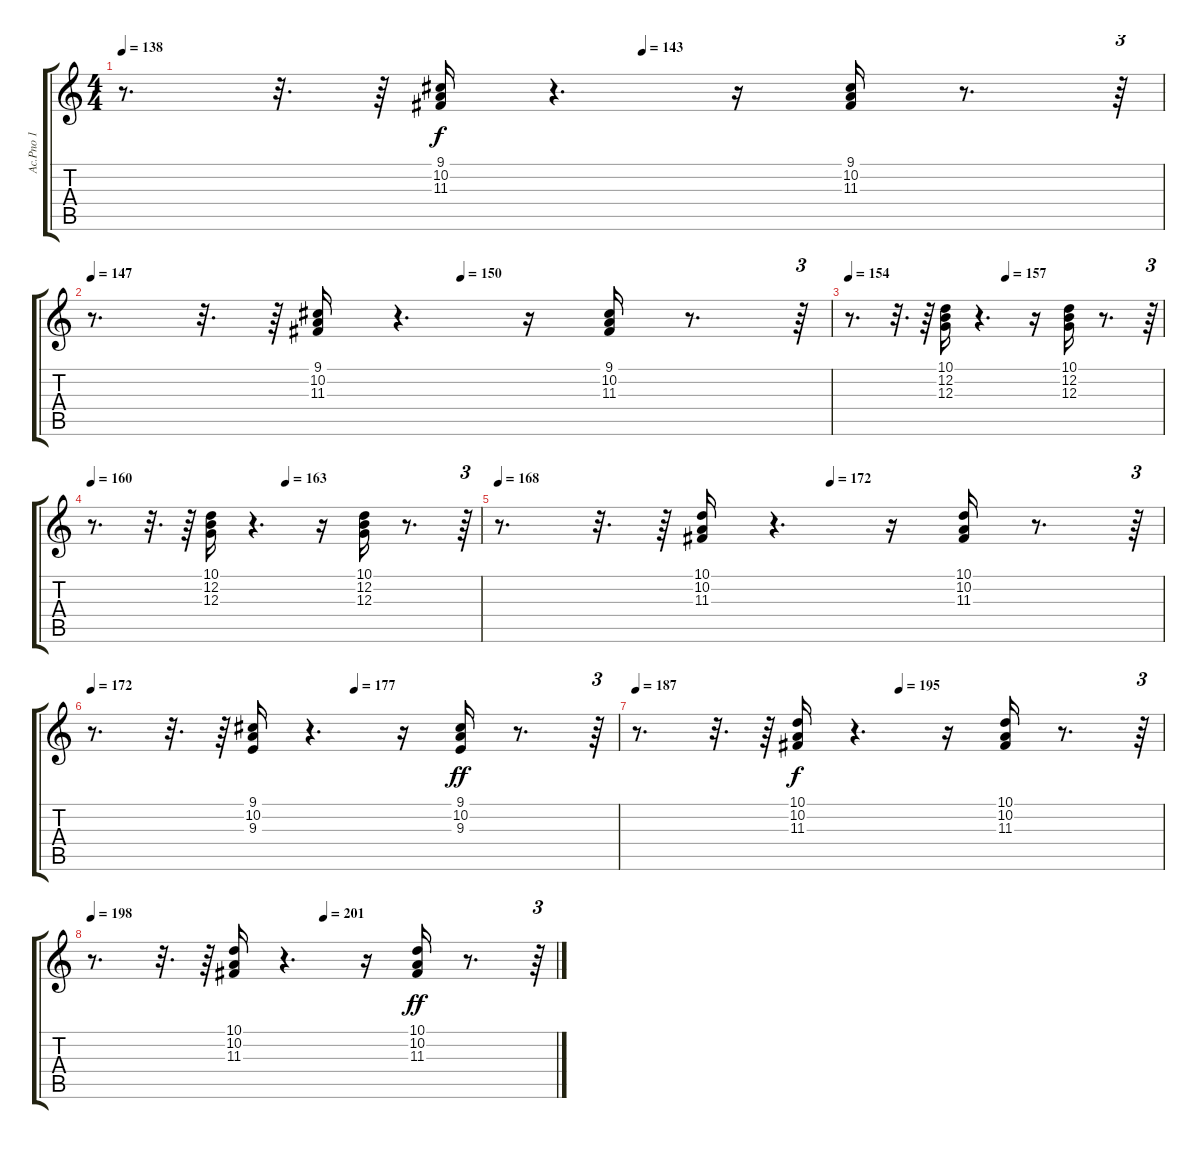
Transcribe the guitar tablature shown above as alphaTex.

\track ("Ac.Pno 1" "Ac.Pno 1") {instrument acousticgrandpiano}
\staff {score tabs}
\tuning (E4 B3 G3 D3 A2 E2) {hide}
\ts (4 4)
\tempo 138
\tempo (143 0.5)
\clef g2
\ks c
r.8{d dy f} r.32{d} r.64 (9.1 10.2 11.3).16 r.4{d} r.16 (9.1 10.2 11.3).16 r.8{d} r.64{tu (3 2)} |
\tempo 147
\tempo (150 0.5)
r.8{d} r.32{d} r.64 (9.1 10.2 11.3).16 r.4{d} r.16 (9.1 10.2 11.3).16 r.8{d} r.64{tu (3 2)} |
\tempo 154
\tempo (157 0.5)
r.8{d} r.32{d} r.64 (10.1 12.2 12.3).16 r.4{d} r.16 (10.1 12.2 12.3).16 r.8{d} r.64{tu (3 2)} |
\tempo 160
\tempo (163 0.5)
r.8{d} r.32{d} r.64 (10.1 12.2 12.3).16 r.4{d} r.16 (10.1 12.2 12.3).16 r.8{d} r.64{tu (3 2)} |
\tempo 168
\tempo (172 0.5)
r.8{d} r.32{d} r.64 (10.1 10.2 11.3).16 r.4{d} r.16 (10.1 10.2 11.3).16 r.8{d} r.64{tu (3 2)} |
\tempo 172
\tempo (177 0.5)
r.8{d} r.32{d} r.64 (9.1 10.2 9.3).16 r.4{d} r.16 (9.1 10.2 9.3).16{dy ff} r.8{d} r.64{tu (3 2)} |
\tempo 187
\tempo (195 0.5)
r.8{d} r.32{d} r.64 (10.1 10.2 11.3).16{dy f} r.4{d} r.16 (10.1 10.2 11.3).16 r.8{d} r.64{tu (3 2)} |
\tempo 198
\tempo (201 0.5)
r.8{d} r.32{d} r.64 (10.1 10.2 11.3).16 r.4{d} r.16 (10.1 10.2 11.3).16{dy ff} r.8{d} r.64{tu (3 2)}
